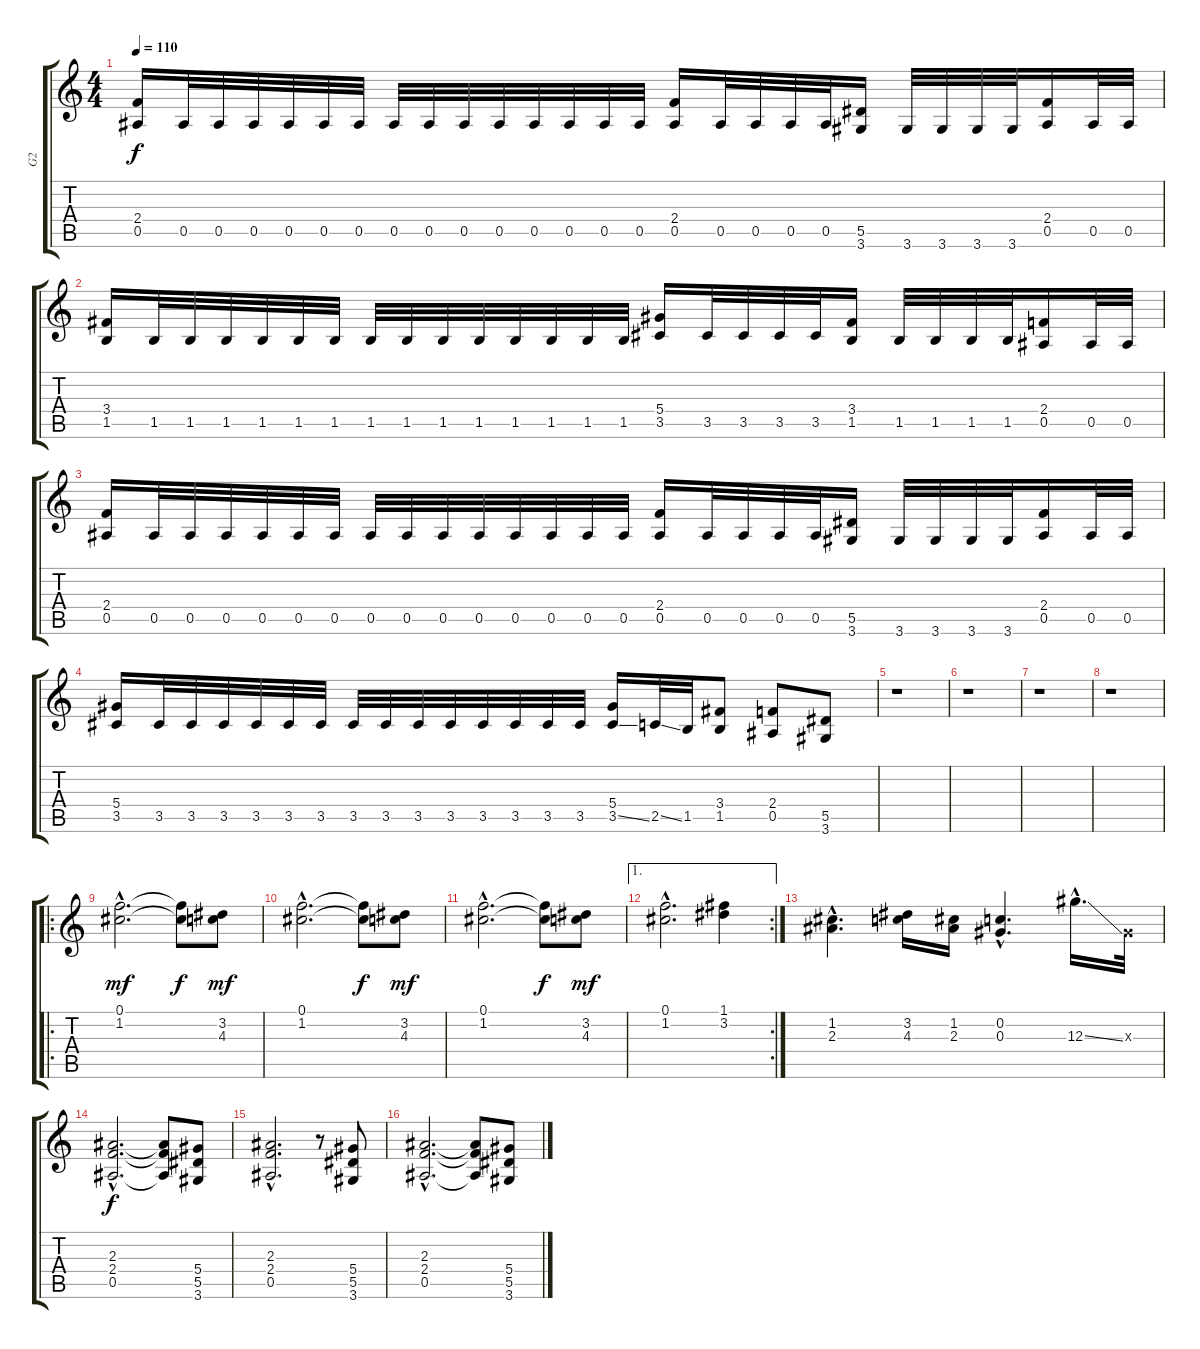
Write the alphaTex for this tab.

\track ("G2" "G2") {instrument distortionguitar}
\staff {score tabs}
\tuning (F4 C4 Ab3 Eb3 Bb2 F2) {hide}
\ts (4 4)
\tempo 110
\clef g2
\ks c
(2.4 0.5).16{dy f} 0.5.32 0.5.32 0.5.32 0.5.32 0.5.32 0.5.32 0.5.32 0.5.32 0.5.32 0.5.32 0.5.32 0.5.32 0.5.32 0.5.32 (2.4 0.5).16 0.5.32 0.5.32 0.5.32 0.5.32 (5.5 3.6).16 3.6.32 3.6.32 3.6.32 3.6.32 (2.4 0.5).16 0.5.32 0.5.32 |
(3.4 1.5).16 1.5.32 1.5.32 1.5.32 1.5.32 1.5.32 1.5.32 1.5.32 1.5.32 1.5.32 1.5.32 1.5.32 1.5.32 1.5.32 1.5.32 (5.4 3.5).16 3.5.32 3.5.32 3.5.32 3.5.32 (3.4 1.5).16 1.5.32 1.5.32 1.5.32 1.5.32 (2.4 0.5).16 0.5.32 0.5.32 |
(2.4 0.5).16 0.5.32 0.5.32 0.5.32 0.5.32 0.5.32 0.5.32 0.5.32 0.5.32 0.5.32 0.5.32 0.5.32 0.5.32 0.5.32 0.5.32 (2.4 0.5).16 0.5.32 0.5.32 0.5.32 0.5.32 (5.5 3.6).16 3.6.32 3.6.32 3.6.32 3.6.32 (2.4 0.5).16 0.5.32 0.5.32 |
(5.4 3.5).16 3.5.32 3.5.32 3.5.32 3.5.32 3.5.32 3.5.32 3.5.32 3.5.32 3.5.32 3.5.32 3.5.32 3.5.32 3.5.32 3.5.32 (5.4 3.5{ss}).16 2.5{ss}.32 1.5.32 (3.4 1.5).8 (2.4 0.5).8 (5.5 3.6).8 |
\section ("" "")
r.1 |
r.1 |
r.1 |
r.1 |
\ro
(0.1{hac} 1.2{hac}).2{d dy mf} (0.1{t} 1.2{t}).8{dy f} (3.2 4.3).8{dy mf} |
(0.1{hac} 1.2{hac}).2{d} (0.1{t} 1.2{t}).8{dy f} (3.2 4.3).8{dy mf} |
(0.1{hac} 1.2{hac}).2{d} (0.1{t} 1.2{t}).8{dy f} (3.2 4.3).8{dy mf} |
\ae 1
\rc 2
(0.1{hac} 1.2{hac}).2{d} (1.1 3.2).4 |
(1.2{hac} 2.3{hac}).4{d} (3.2 4.3).16 (1.2 2.3).16 (0.2{hac} 0.3{hac}).4{d} 12.3{ss hac}.16{d} 0.3{x}.32 |
(2.3{hac} 2.4{hac} 0.5{hac}).2{d dy f} (2.3{t} 2.4{t} 0.5{t}).8 (5.4 5.5 3.6).8 |
(2.3{hac} 2.4{hac} 0.5{hac}).2{d} r.8 (5.4 5.5 3.6).8 |
(2.3{hac} 2.4{hac} 0.5{hac}).2{d} (2.3{t} 2.4{t} 0.5{t}).8 (5.4 5.5 3.6).8
